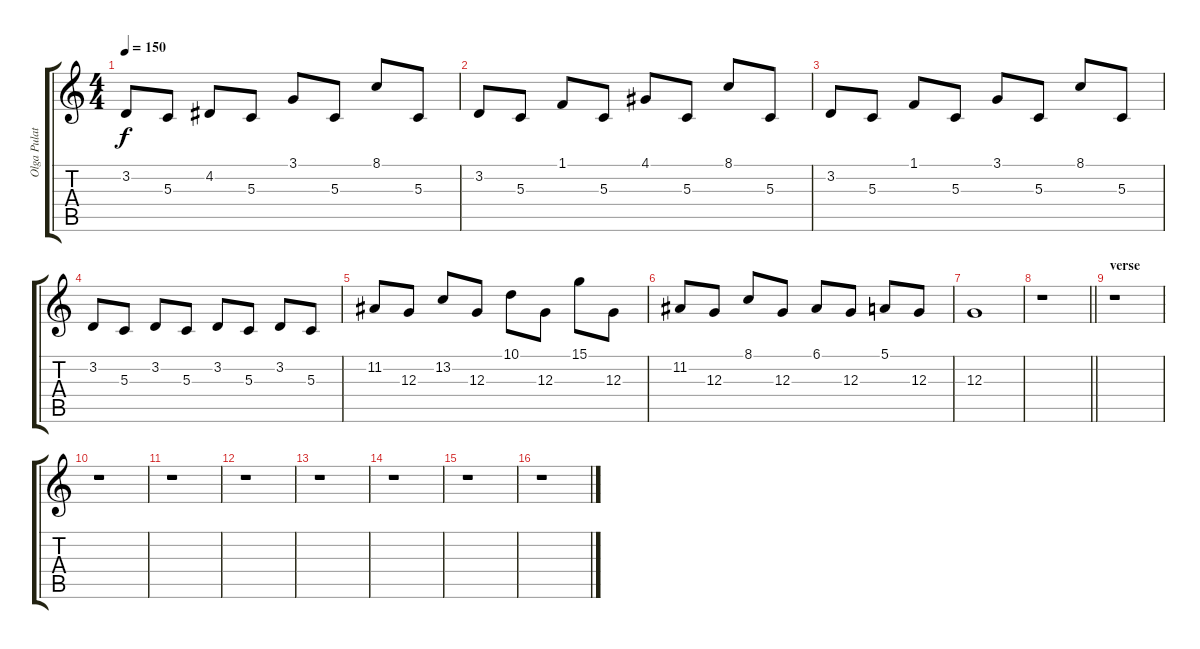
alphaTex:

\track ("Olga Pulatova " "Olga Pulat") {instrument acousticgrandpiano}
\staff {score tabs}
\tuning (E4 B3 G3 D3 A2 E2) {hide}
\ts (4 4)
\tempo 150
\clef g2
\ks c
3.2.8{dy f} 5.3.8 4.2.8 5.3.8 3.1.8 5.3.8 8.1.8 5.3.8 |
3.2.8 5.3.8 1.1.8 5.3.8 4.1.8 5.3.8 8.1.8 5.3.8 |
3.2.8 5.3.8 1.1.8 5.3.8 3.1.8 5.3.8 8.1.8 5.3.8 |
3.2.8 5.3.8 3.2.8 5.3.8 3.2.8 5.3.8 3.2.8 5.3.8 |
11.2.8 12.3.8 13.2.8 12.3.8 10.1.8 12.3.8 15.1.8 12.3.8 |
11.2.8 12.3.8 8.1.8 12.3.8 6.1.8 12.3.8 5.1.8 12.3.8 |
12.3.1 |
\barLineRight lightlight
r.1 |
\section ("" "verse")
r.1 |
r.1 |
r.1 |
r.1 |
r.1 |
r.1 |
r.1 |
r.1
